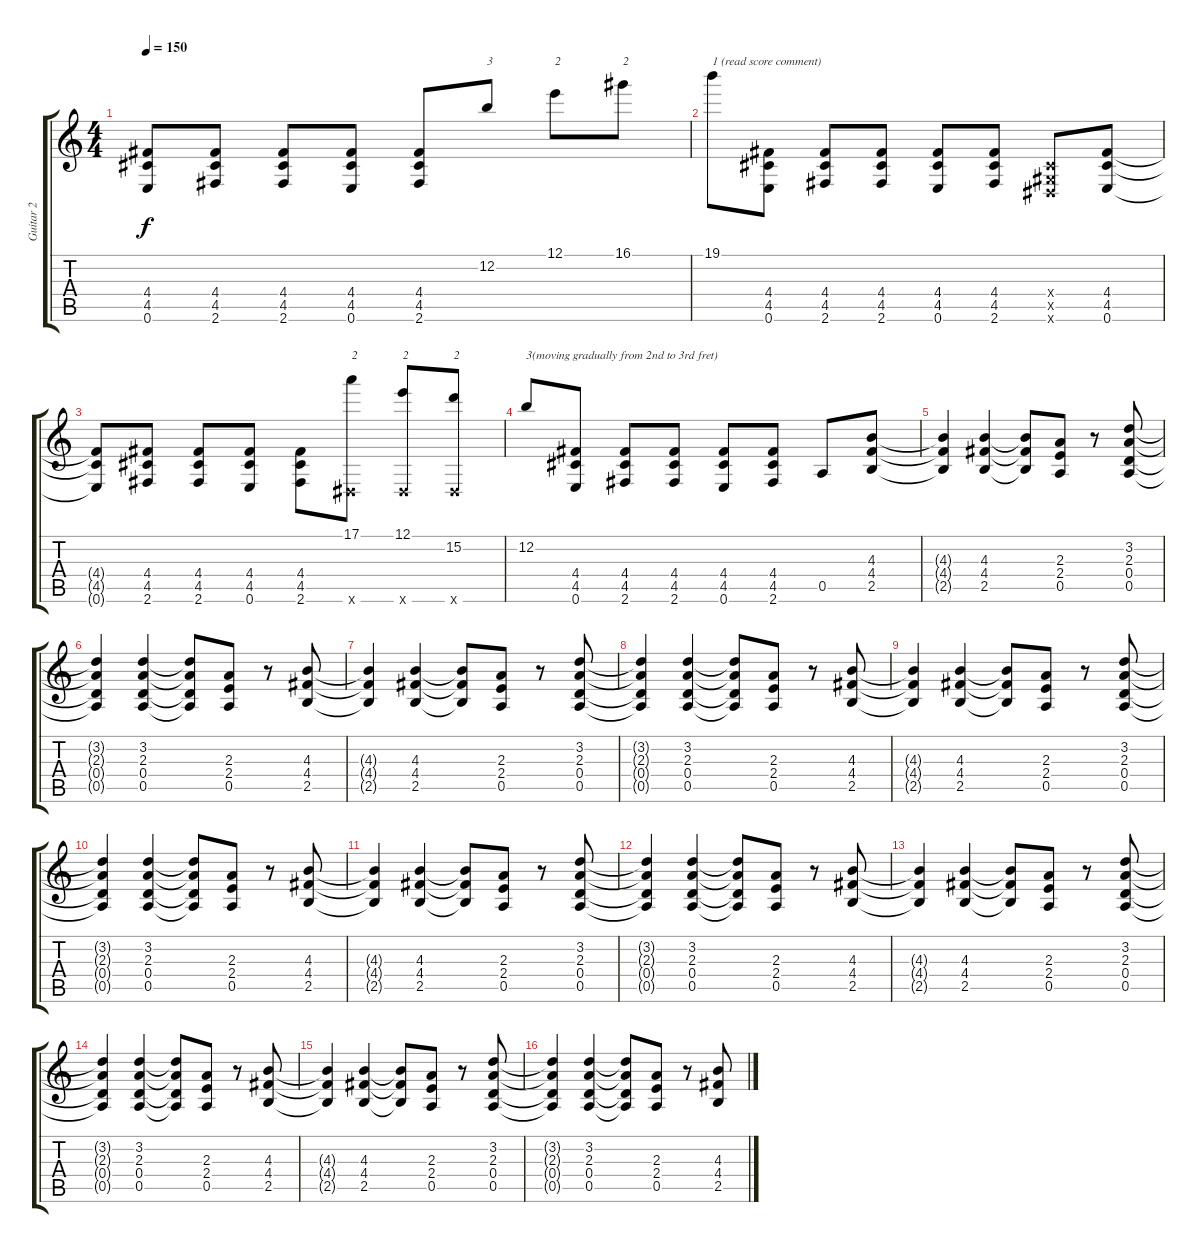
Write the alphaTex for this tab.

\track ("Guitar 2" "Guitar 2") {instrument overdrivenguitar}
\staff {score tabs}
\tuning (E4 B3 G3 D3 A2 E2) {hide}
\ts (4 4)
\tempo 150
\clef g2
\ks c
(4.4{t} 4.5{t} 0.6{t}).8{dy f} (4.4 4.5 2.6).8 (4.4 4.5 2.6).8 (4.4 4.5 0.6).8 (4.4 4.5 2.6).8 12.2.8{txt "3" instrument guitarharmonics} 12.1.8{txt "2"} 16.1.8{txt "2"} |
19.1.8{txt "1 (read score comment)"} (4.4 4.5 0.6).8{instrument overdrivenguitar} (4.4 4.5 2.6).8 (4.4 4.5 2.6).8 (4.4 4.5 0.6).8 (4.4 4.5 2.6).8 (-1.4{x} -1.5{x} -1.6{x}).8 (4.4 4.5 0.6).8 |
(4.4{t} 4.5{t} 0.6{t}).8 (4.4 4.5 2.6).8 (4.4 4.5 2.6).8 (4.4 4.5 0.6).8 (4.4 4.5 2.6).8 (17.1 -1.6{x}).8{txt "2" instrument guitarharmonics} (12.1 -1.6{x}).8{txt "2"} (15.2 -1.6{x}).8{txt "2"} |
12.2.8{txt "3(moving gradually from 2nd to 3rd fret)"} (4.4 4.5 0.6).8{instrument overdrivenguitar} (4.4 4.5 2.6).8 (4.4 4.5 2.6).8 (4.4 4.5 0.6).8 (4.4 4.5 2.6).8 0.5.8 (4.3 4.4 2.5).8 |
(4.3{t} 4.4{t} 2.5{t}).4 (4.3 4.4 2.5).4 (4.3{t} 4.4{t} 2.5{t}).8 (2.3 2.4 0.5).8 r.8 (3.2 2.3 0.4 0.5).8 |
(3.2{t} 2.3{t} 0.4{t} 0.5{t}).4 (3.2 2.3 0.4 0.5).4 (3.2{t} 2.3{t} 0.4{t} 0.5{t}).8 (2.3 2.4 0.5).8 r.8 (4.3 4.4 2.5).8 |
(4.3{t} 4.4{t} 2.5{t}).4 (4.3 4.4 2.5).4 (4.3{t} 4.4{t} 2.5{t}).8 (2.3 2.4 0.5).8 r.8 (3.2 2.3 0.4 0.5).8 |
(3.2{t} 2.3{t} 0.4{t} 0.5{t}).4 (3.2 2.3 0.4 0.5).4 (3.2{t} 2.3{t} 0.4{t} 0.5{t}).8 (2.3 2.4 0.5).8 r.8 (4.3 4.4 2.5).8 |
(4.3{t} 4.4{t} 2.5{t}).4 (4.3 4.4 2.5).4 (4.3{t} 4.4{t} 2.5{t}).8 (2.3 2.4 0.5).8 r.8 (3.2 2.3 0.4 0.5).8 |
(3.2{t} 2.3{t} 0.4{t} 0.5{t}).4 (3.2 2.3 0.4 0.5).4 (3.2{t} 2.3{t} 0.4{t} 0.5{t}).8 (2.3 2.4 0.5).8 r.8 (4.3 4.4 2.5).8 |
(4.3{t} 4.4{t} 2.5{t}).4 (4.3 4.4 2.5).4 (4.3{t} 4.4{t} 2.5{t}).8 (2.3 2.4 0.5).8 r.8 (3.2 2.3 0.4 0.5).8 |
(3.2{t} 2.3{t} 0.4{t} 0.5{t}).4 (3.2 2.3 0.4 0.5).4 (3.2{t} 2.3{t} 0.4{t} 0.5{t}).8 (2.3 2.4 0.5).8 r.8 (4.3 4.4 2.5).8 |
(4.3{t} 4.4{t} 2.5{t}).4 (4.3 4.4 2.5).4 (4.3{t} 4.4{t} 2.5{t}).8 (2.3 2.4 0.5).8 r.8 (3.2 2.3 0.4 0.5).8 |
(3.2{t} 2.3{t} 0.4{t} 0.5{t}).4 (3.2 2.3 0.4 0.5).4 (3.2{t} 2.3{t} 0.4{t} 0.5{t}).8 (2.3 2.4 0.5).8 r.8 (4.3 4.4 2.5).8 |
(4.3{t} 4.4{t} 2.5{t}).4 (4.3 4.4 2.5).4 (4.3{t} 4.4{t} 2.5{t}).8 (2.3 2.4 0.5).8 r.8 (3.2 2.3 0.4 0.5).8 |
(3.2{t} 2.3{t} 0.4{t} 0.5{t}).4 (3.2 2.3 0.4 0.5).4 (3.2{t} 2.3{t} 0.4{t} 0.5{t}).8 (2.3 2.4 0.5).8 r.8 (4.3 4.4 2.5).8
